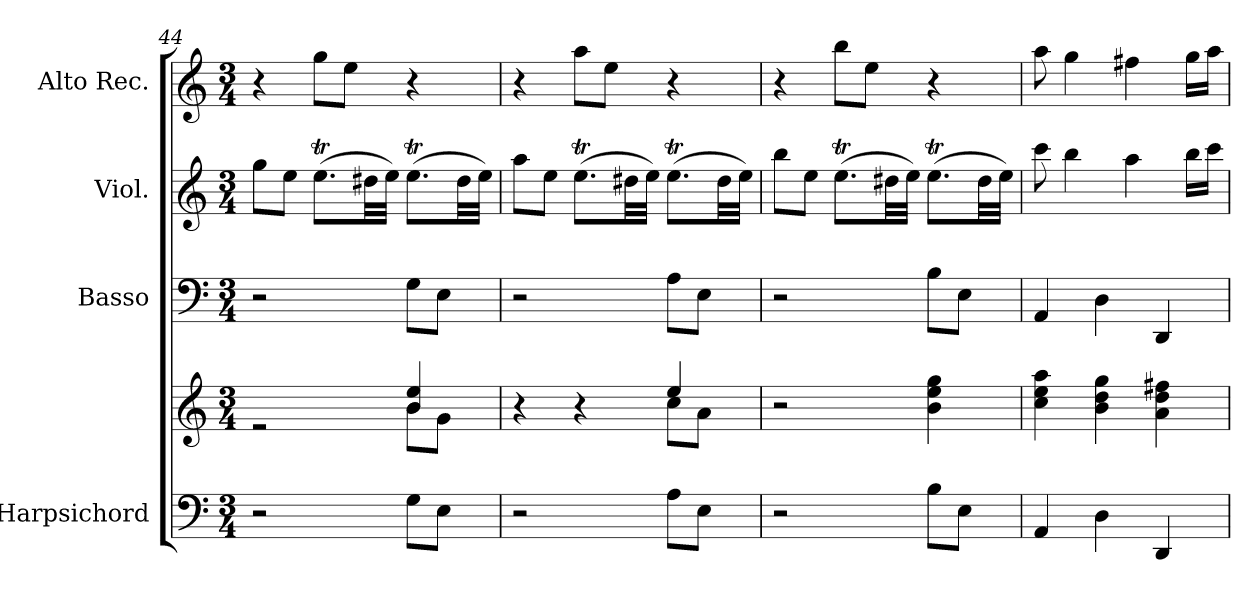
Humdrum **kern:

**kern	**kern	**kern	**kern	**kern
*part4	*part4	*part3	*part2	*part1
*staff5	*staff4	*staff3	*staff2	*staff1
*I"Harpsichord	*	*I"Basso	*I"Viol.	*I"Alto Rec.
*I'Hch.	*	*I'Bass.	*	*I'A.
*clefF4	*clefG2	*clefF4	*clefG2	*clefG2
*k[]	*k[]	*k[]	*k[]	*k[]
*M3/4	*M3/4	*M3/4	*M3/4	*M3/4
=44	=44	=44	=44	=44
*	*^	*	*	*
2r	2re	2ryy	2r	8gg\L	4r
.	.	.	.	8ee\J	.
.	.	.	.	(>8.eet\L	8gg\L
.	.	.	.	.	8ee\J
.	.	.	.	32dd#X\LL	.
.	.	.	.	32ee\JJJ)	.
8G\L	4b/ 4ee/	8b\L	8G\L	(>8.eet\L	4r
8E\J	.	8g\J	8E\J	.	.
.	.	.	.	32dd#\LL	.
.	.	.	.	32ee\JJJ)	.
=45	=45	=45	=45	=45	=45
2r	4r	2ryy	2r	8aa\L	4r
.	.	.	.	8ee\J	.
.	4r	.	.	(>8.eet\L	8aa\L
.	.	.	.	.	8ee\J
.	.	.	.	32dd#X\LL	.
.	.	.	.	32ee\JJJ)	.
8A\L	4ee/	8cc\L	8A\L	(>8.eet\L	4r
8E\J	.	8a\J	8E\J	.	.
.	.	.	.	32dd#\LL	.
.	.	.	.	32ee\JJJ)	.
*	*v	*v	*	*	*
=46	=46	=46	=46	=46
2r	2r	2r	8bb\L	4r
.	.	.	8ee\J	.
.	.	.	(>8.eet\L	8bb\L
.	.	.	.	8ee\J
.	.	.	32dd#X\LL	.
.	.	.	32ee\JJJ)	.
8B\L	4b\ 4ee\ 4gg\	8B\L	(>8.eet\L	4r
8E\J	.	8E\J	.	.
.	.	.	32dd#\LL	.
.	.	.	32ee\JJJ)	.
!!LO:LB:g=z
=47	=47	=47	=47	=47
4AA/	4cc\ 4ee\ 4aa\	4AA/	8ccc\	8aa\
.	.	.	4bb\	4gg\
4D\	4b\ 4dd\ 4gg\	4D\	.	.
.	.	.	4aa\	4ff#X\
4DD/	4a\ 4dd\ 4ff#X\	4DD/	.	.
.	.	.	16bb\LL	16gg\LL
.	.	.	16ccc\JJ	16aa\JJ
=	=	=	=	=
*-	*-	*-	*-	*-
